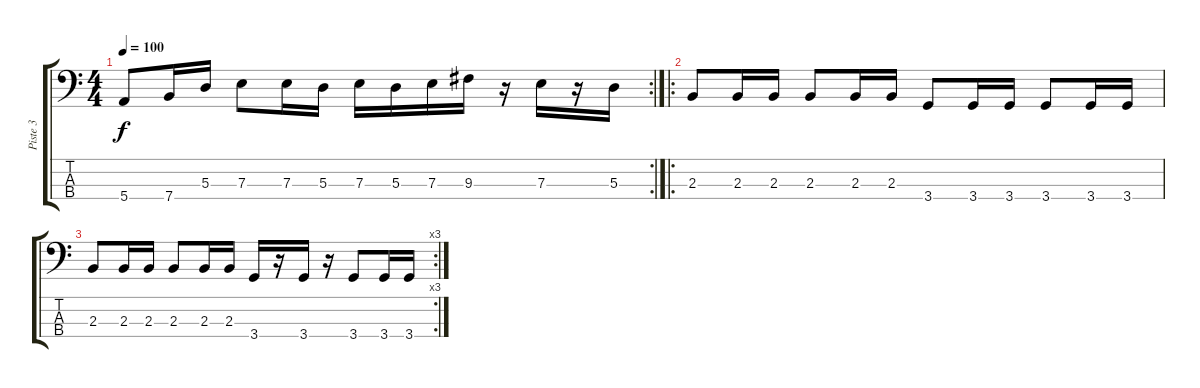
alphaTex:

\track ("Piste 3" "Piste 3") {instrument electricbassfinger}
\staff {score tabs}
\tuning (G2 D2 A1 E1) {hide}
\rc 2
\ts (4 4)
\tempo 100
\clef f4
\ks c
5.4.8{dy f} 7.4.16 5.3.16 7.3.8 7.3.16 5.3.16 7.3.16 5.3.16 7.3.16 9.3.16 r.16 7.3.16 r.16 5.3.16 |
\ro
2.3.8 2.3.16 2.3.16 2.3.8 2.3.16 2.3.16 3.4.8 3.4.16 3.4.16 3.4.8 3.4.16 3.4.16 |
\rc 3
2.3.8 2.3.16 2.3.16 2.3.8 2.3.16 2.3.16 3.4.16 r.16 3.4.16 r.16 3.4.8 3.4.16 3.4.16
